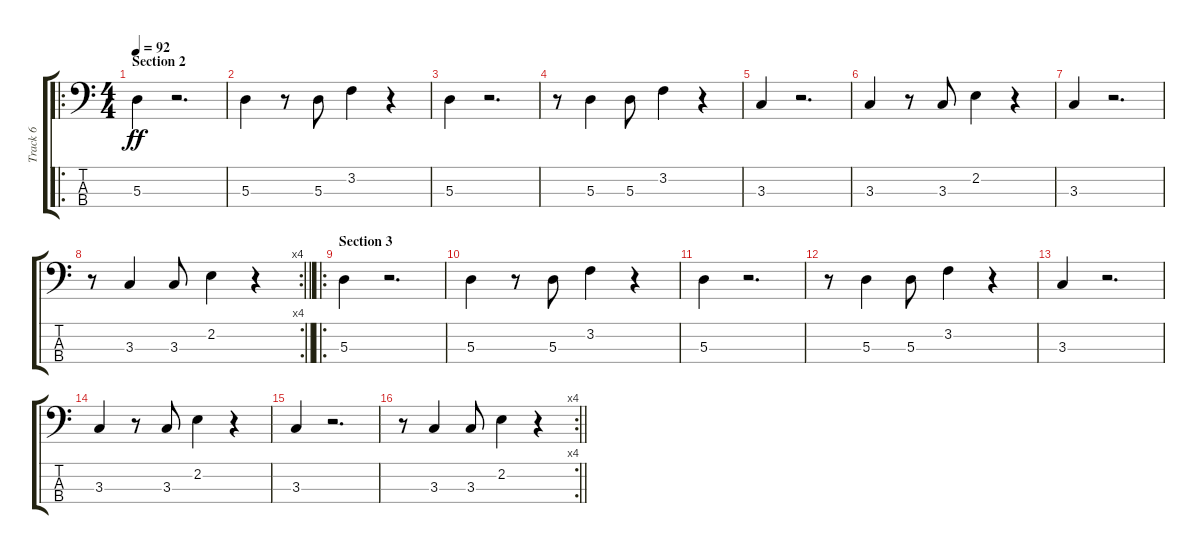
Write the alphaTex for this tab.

\track ("Track 6" "Track 6") {instrument electricbassfinger}
\staff {score tabs}
\tuning (G2 D2 A1 E1) {hide}
\ro
\ts (4 4)
\section ("" "Section 2")
\tempo 92
\clef f4
\ks c
5.3.4{dy ff} r.2{d} |
5.3.4 r.8 5.3.8 3.2.4 r.4 |
5.3.4 r.2{d} |
r.8 5.3.4 5.3.8 3.2.4 r.4 |
3.3.4 r.2{d} |
3.3.4 r.8 3.3.8 2.2.4 r.4 |
3.3.4 r.2{d} |
\rc 4
\barLineRight lightlight
r.8 3.3.4 3.3.8 2.2.4 r.4 |
\ro
\section ("" "Section 3")
5.3.4 r.2{d} |
5.3.4 r.8 5.3.8 3.2.4 r.4 |
5.3.4 r.2{d} |
r.8 5.3.4 5.3.8 3.2.4 r.4 |
3.3.4 r.2{d} |
3.3.4 r.8 3.3.8 2.2.4 r.4 |
3.3.4 r.2{d} |
\rc 4
\barLineRight lightlight
r.8 3.3.4 3.3.8 2.2.4 r.4
